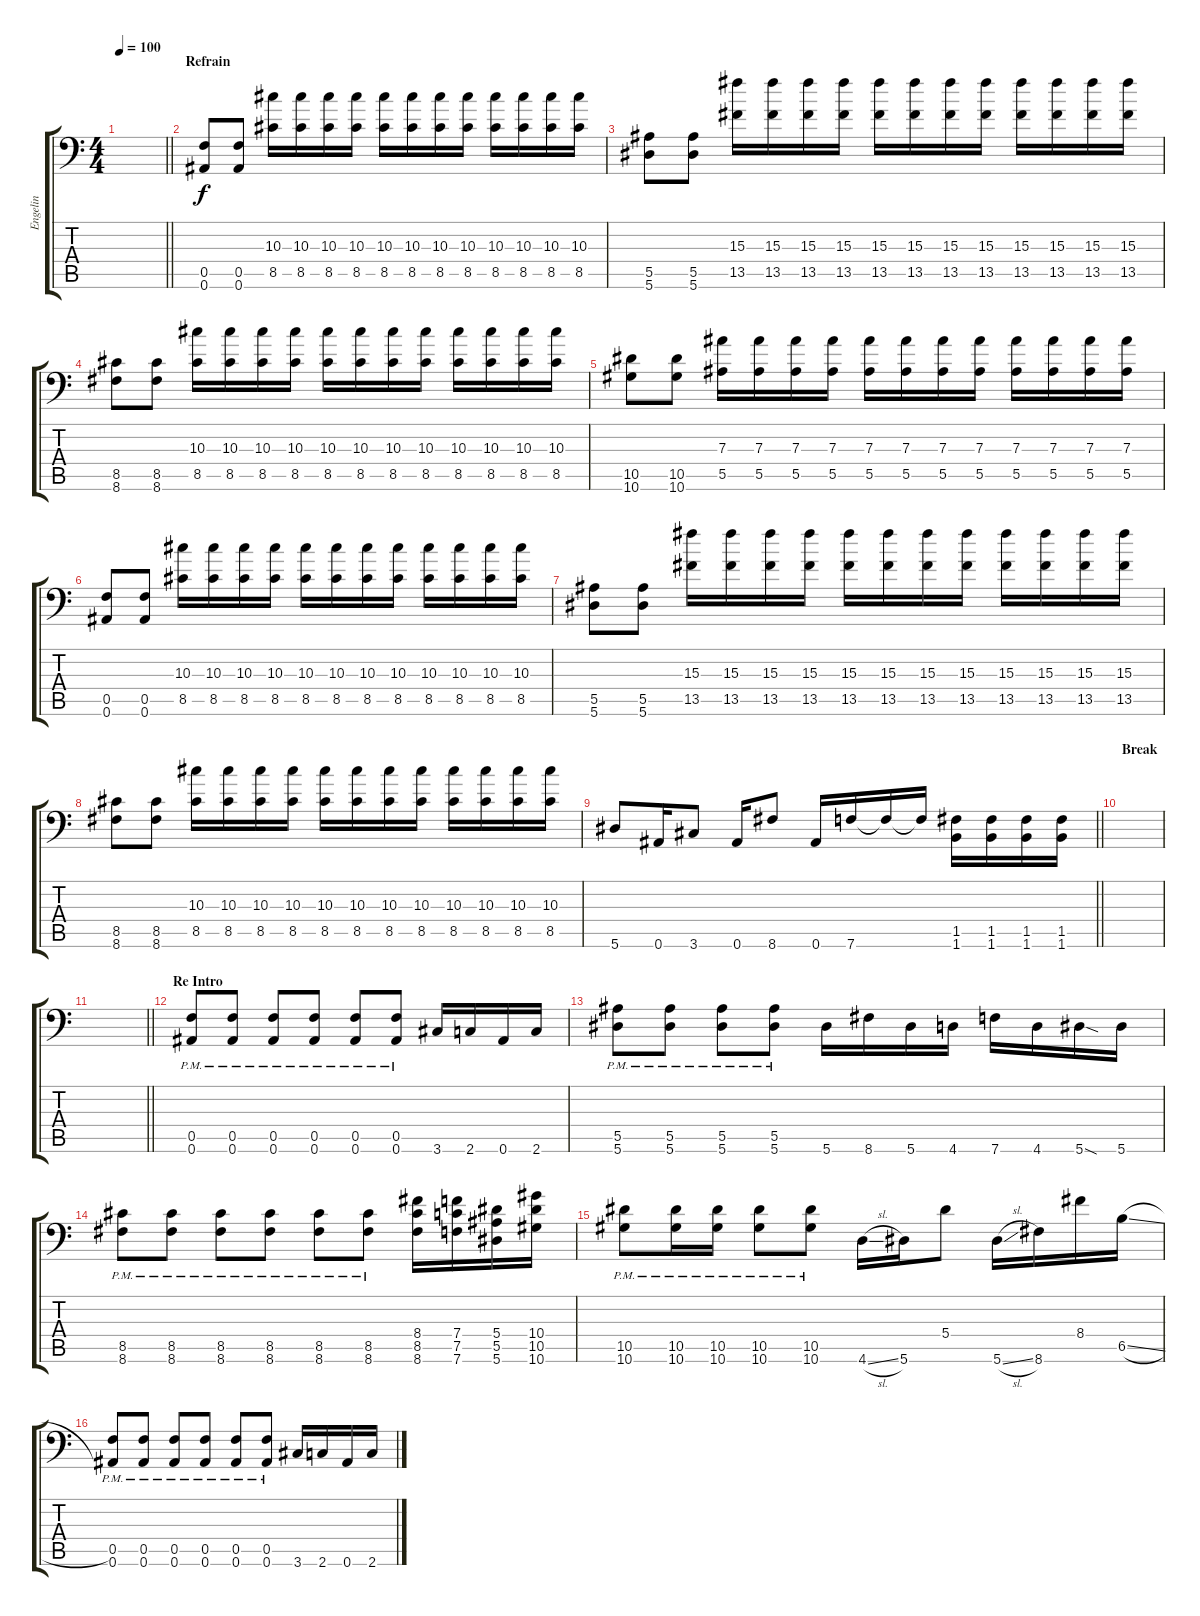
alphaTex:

\track ("Engelin" "Engelin") {instrument overdrivenguitar}
\staff {score tabs}
\tuning (C4 G3 Eb3 Bb2 F2 Bb1) {hide}
\ts (4 4)
\tempo 100
\clef f4
\barLineRight lightlight
\ks c
|
\section ("" "Refrain")
(0.5 0.6).8{volume 13} (0.5 0.6).8 (10.3 8.5).16 (10.3 8.5).16 (10.3 8.5).16 (10.3 8.5).16 (10.3 8.5).16 (10.3 8.5).16 (10.3 8.5).16 (10.3 8.5).16 (10.3 8.5).16 (10.3 8.5).16 (10.3 8.5).16 (10.3 8.5).16 |
(5.5 5.6).8 (5.5 5.6).8 (15.3 13.5).16 (15.3 13.5).16 (15.3 13.5).16 (15.3 13.5).16 (15.3 13.5).16 (15.3 13.5).16 (15.3 13.5).16 (15.3 13.5).16 (15.3 13.5).16 (15.3 13.5).16 (15.3 13.5).16 (15.3 13.5).16 |
(8.5 8.6).8 (8.5 8.6).8 (10.3 8.5).16 (10.3 8.5).16 (10.3 8.5).16 (10.3 8.5).16 (10.3 8.5).16 (10.3 8.5).16 (10.3 8.5).16 (10.3 8.5).16 (10.3 8.5).16 (10.3 8.5).16 (10.3 8.5).16 (10.3 8.5).16 |
(10.5 10.6).8 (10.5 10.6).8 (7.3 5.5).16 (7.3 5.5).16 (7.3 5.5).16 (7.3 5.5).16 (7.3 5.5).16 (7.3 5.5).16 (7.3 5.5).16 (7.3 5.5).16 (7.3 5.5).16 (7.3 5.5).16 (7.3 5.5).16 (7.3 5.5).16 |
(0.5 0.6).8{volume 13} (0.5 0.6).8 (10.3 8.5).16 (10.3 8.5).16 (10.3 8.5).16 (10.3 8.5).16 (10.3 8.5).16 (10.3 8.5).16 (10.3 8.5).16 (10.3 8.5).16 (10.3 8.5).16 (10.3 8.5).16 (10.3 8.5).16 (10.3 8.5).16 |
(5.5 5.6).8 (5.5 5.6).8 (15.3 13.5).16 (15.3 13.5).16 (15.3 13.5).16 (15.3 13.5).16 (15.3 13.5).16 (15.3 13.5).16 (15.3 13.5).16 (15.3 13.5).16 (15.3 13.5).16 (15.3 13.5).16 (15.3 13.5).16 (15.3 13.5).16 |
(8.5 8.6).8 (8.5 8.6).8 (10.3 8.5).16 (10.3 8.5).16 (10.3 8.5).16 (10.3 8.5).16 (10.3 8.5).16 (10.3 8.5).16 (10.3 8.5).16 (10.3 8.5).16 (10.3 8.5).16 (10.3 8.5).16 (10.3 8.5).16 (10.3 8.5).16 |
\barLineRight lightlight
5.6.8 0.6.16 3.6.8 0.6.16 8.6.8 0.6.16 7.6.16 7.6{t}.16 7.6{t}.16 (1.5 1.6).16 (1.5 1.6).16 (1.5 1.6).16 (1.5 1.6).16 |
\section ("" "Break")
|
\barLineRight lightlight
|
\section ("" "Re Intro")
(0.5{pm} 0.6).8 (0.5{pm} 0.6).8 (0.5{pm} 0.6).8 (0.5{pm} 0.6).8 (0.5{pm} 0.6).8 (0.5{pm} 0.6).8 3.6.16 2.6.16 0.6.16 2.6.16 |
(5.5{pm} 5.6).8 (5.5{pm} 5.6).8 (5.5{pm} 5.6).8 (5.5{pm} 5.6).8 5.6.16 8.6.16 5.6.16 4.6.16 7.6.16 4.6.16 5.6{sod}.16 5.6.16 |
(8.5{pm} 8.6).8 (8.5{pm} 8.6).8 (8.5{pm} 8.6).8 (8.5{pm} 8.6).8 (8.5{pm} 8.6).8 (8.5{pm} 8.6).8 (8.4 8.5 8.6).16 (7.4 7.5 7.6).16 (5.4 5.5 5.6).16 (10.4 10.5 10.6).16 |
(10.5{pm} 10.6).8 (10.5{pm} 10.6).16 (10.5{pm} 10.6).16 (10.5{pm} 10.6).8 (10.5{pm} 10.6).8 4.6{sl}.16 5.6.16 5.4.8 5.6{sl}.16 8.6.16 8.4.16 6.5{sl}.16 |
(0.5{pm} 0.6).8 (0.5{pm} 0.6).8 (0.5{pm} 0.6).8 (0.5{pm} 0.6).8 (0.5{pm} 0.6).8 (0.5{pm} 0.6).8 3.6.16 2.6.16 0.6.16 2.6.16
